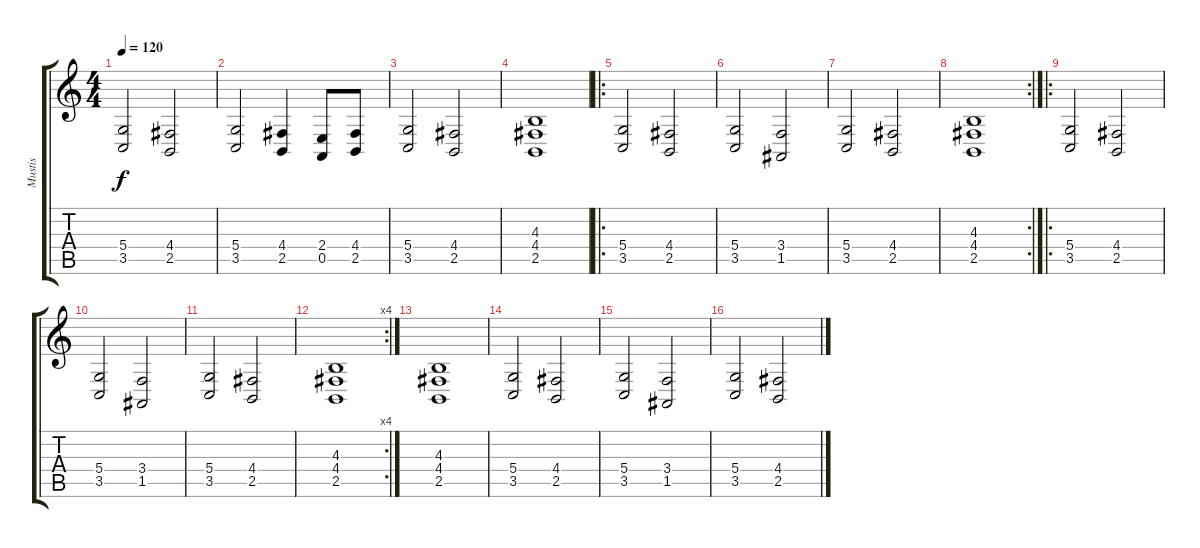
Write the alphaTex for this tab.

\track ("Mustis" "Mustis") {instrument choiraahs}
\staff {score tabs}
\tuning (E4 B3 G3 D3 A2 E2) {hide}
\ts (4 4)
\tempo 120
\clef g2
\ks c
(5.4 3.5).2{dy f instrument choiraahs} (4.4 2.5).2 |
(5.4 3.5).2 (4.4 2.5).4 (2.4 0.5).8 (4.4 2.5).8 |
(5.4 3.5).2 (4.4 2.5).2 |
(4.3 4.4 2.5).1 |
\ro
(5.4 3.5).2 (4.4 2.5).2 |
(5.4 3.5).2 (3.4 1.5).2 |
(5.4 3.5).2 (4.4 2.5).2 |
\rc 2
(4.3 4.4 2.5).1 |
\ro
(5.4 3.5).2 (4.4 2.5).2 |
(5.4 3.5).2 (3.4 1.5).2 |
(5.4 3.5).2 (4.4 2.5).2 |
\rc 4
(4.3 4.4 2.5).1 |
(4.3 4.4 2.5).1 |
(5.4 3.5).2 (4.4 2.5).2 |
(5.4 3.5).2 (3.4 1.5).2 |
(5.4 3.5).2 (4.4 2.5).2
